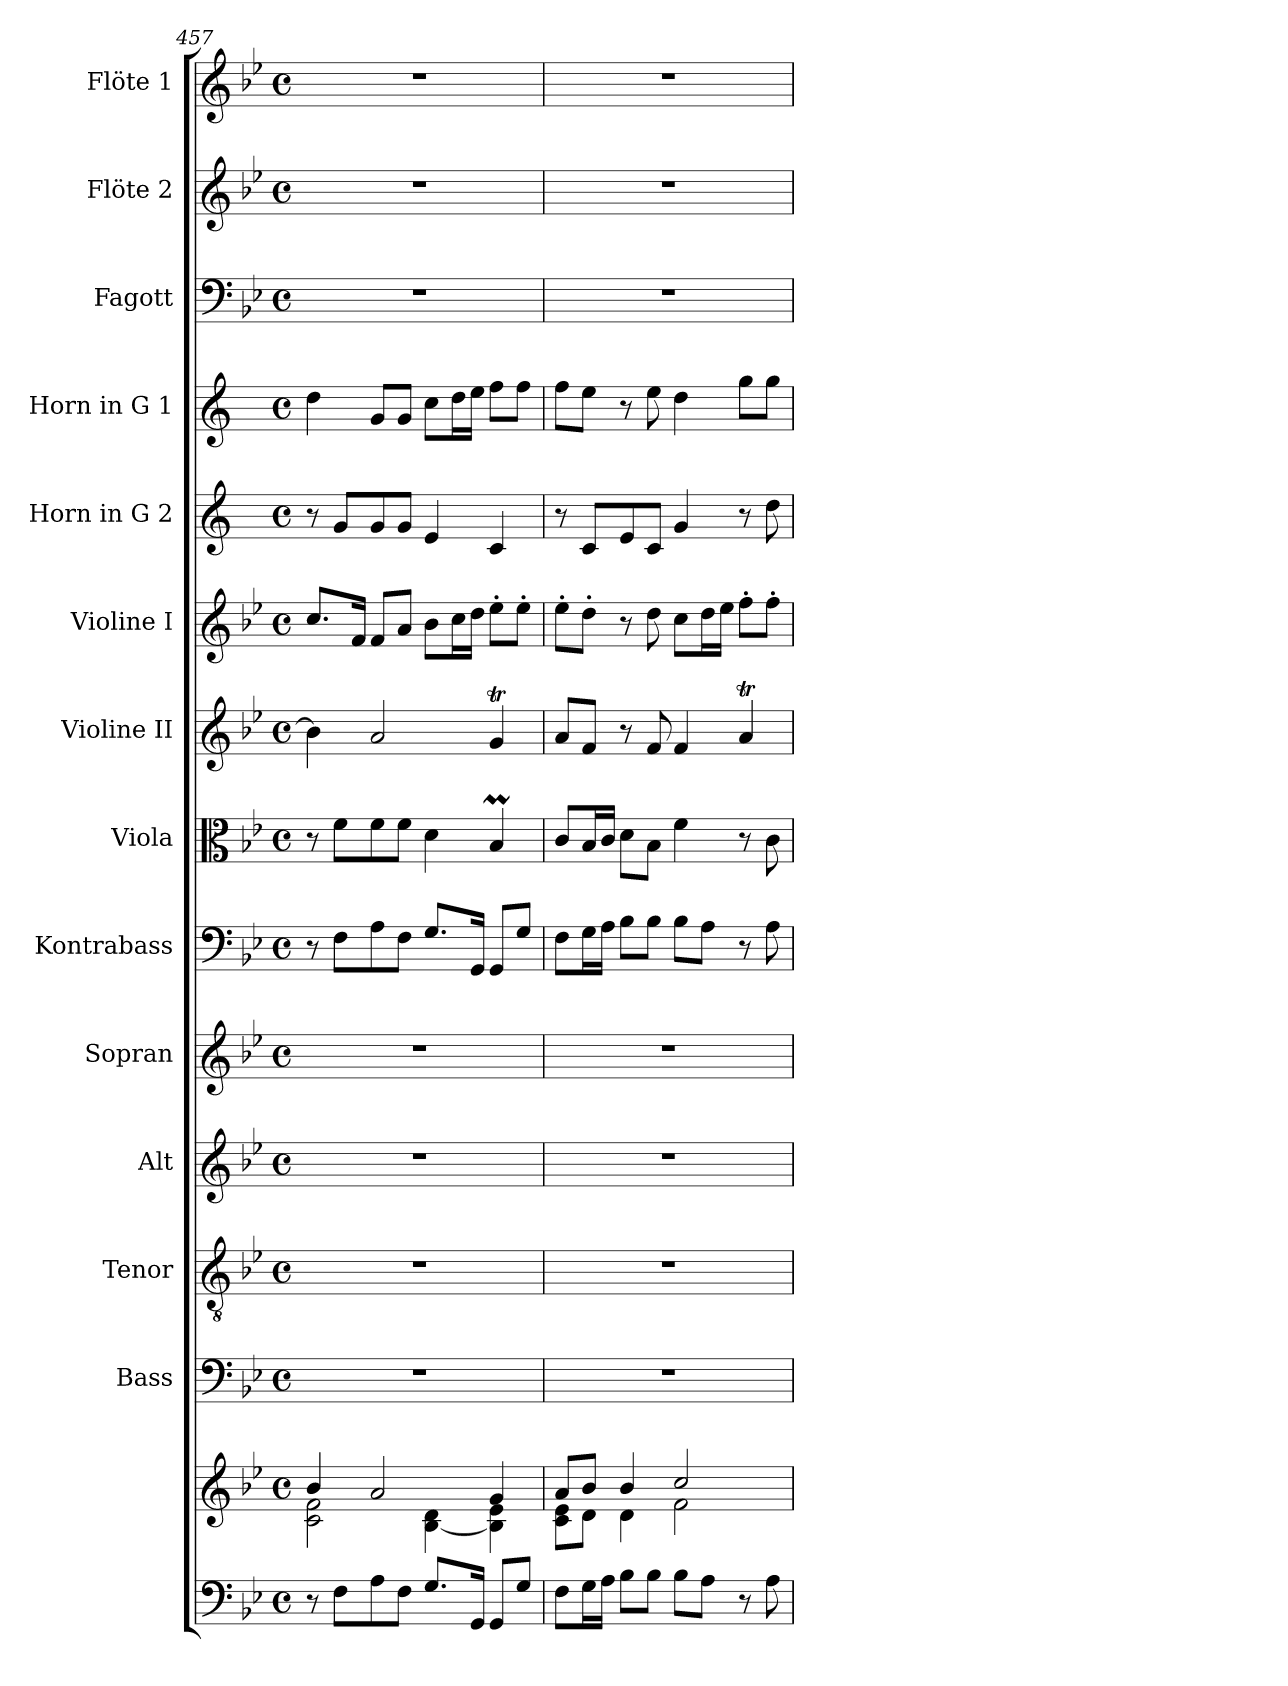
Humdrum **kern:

**kern	**kern	**kern	**kern	**kern	**kern	**kern	**kern	**kern	**kern	**kern	**kern	**kern	**kern	**kern
*part14	*part14	*part13	*part12	*part11	*part10	*part9	*part8	*part7	*part6	*part5	*part4	*part3	*part2	*part1
*staff15	*staff14	*staff13	*staff12	*staff11	*staff10	*staff9	*staff8	*staff7	*staff6	*staff5	*staff4	*staff3	*staff2	*staff1
*	*	*I"Bass	*I"Tenor	*I"Alt	*I"Sopran	*I"Kontrabass	*I"Viola	*I"Violine II	*I"Violine I	*I"Horn in G 2	*I"Horn in G 1	*I"Fagott	*I"Flöte 2	*I"Flöte 1
*	*	*I'B.	*I'T.	*I'A.	*I'S.	*I'Kb.	*I'Vla.	*I'Vl. II	*I'Vl. I	*	*	*I'Fg.	*I'Fl. 2	*I'Fl. 1
*clefF4	*clefG2	*clefF4	*clefGv2	*clefG2	*clefG2	*clefF4	*clefC3	*clefG2	*clefG2	*clefG2	*clefG2	*clefF4	*clefG2	*clefG2
*	*	*	*	*	*	*ITrd7c12	*	*	*	*ITrd1c2	*ITrd1c2	*	*	*
*k[b-e-]	*k[b-e-]	*k[b-e-]	*k[b-e-]	*k[b-e-]	*k[b-e-]	*k[b-e-]	*k[b-e-]	*k[b-e-]	*k[b-e-]	*k[b-e-]	*k[b-e-]	*k[b-e-]	*k[b-e-]	*k[b-e-]
*B-:	*B-:	*B-:	*B-:	*B-:	*B-:	*B-:	*B-:	*B-:	*B-:	*B-:	*B-:	*B-:	*B-:	*B-:
*M4/4	*M4/4	*M4/4	*M4/4	*M4/4	*M4/4	*M4/4	*M4/4	*M4/4	*M4/4	*M4/4	*M4/4	*M4/4	*M4/4	*M4/4
*met(c)	*met(c)	*met(c)	*met(c)	*met(c)	*met(c)	*met(c)	*met(c)	*met(c)	*met(c)	*met(c)	*met(c)	*met(c)	*met(c)	*met(c)
=457	=457	=457	=457	=457	=457	=457	=457	=457	=457	=457	=457	=457	=457	=457
*	*^	*	*	*	*	*	*	*	*	*	*	*	*	*
8r	4b-/	2c\ 2f\	1r	1r	1r	1r	8r	8r	4b-\]	8.cc/L	8r	4cc\	1r	1r	1r
8F\L	.	.	.	.	.	.	8FF\L	8f\L	.	.	8f/L	.	.	.	.
.	.	.	.	.	.	.	.	.	.	16f/Jk	.	.	.	.	.
8A\	2a/	.	.	.	.	.	8AA\	8f\	2a/	8f/L	8f/	8f/L	.	.	.
8F\J	.	.	.	.	.	.	8FF\J	8f\J	.	8a/J	8f/J	8f/J	.	.	.
8.G/L	.	[<4B-\ 4d\	.	.	.	.	8.GG/L	4d\	.	8b-\L	4d/	8b-\L	.	.	.
.	.	.	.	.	.	.	.	.	.	16cc\L	.	16cc\L	.	.	.
16GG/Jk	.	.	.	.	.	.	16GGG/Jk	.	.	16dd\JJ	.	16dd\JJ	.	.	.
8GG/L	4g/	4B-\] 4e-\	.	.	.	.	8GGG/L	4B-M/	4gT/	8ee-'>\L	4B-/	8ee-\L	.	.	.
8G/J	.	.	.	.	.	.	8GG/J	.	.	8ee-'>\J	.	8ee-\J	.	.	.
=458	=458	=458	=458	=458	=458	=458	=458	=458	=458	=458	=458	=458	=458	=458	=458
8F\L	8a/L	8c\ 8e-\L	1r	1r	1r	1r	8FF\L	8c/L	8a/L	8ee-'>\L	8r	8ee-\L	1r	1r	1r
16G\L	8b-/J	8d\J	.	.	.	.	16GG\L	16B-/L	8f/J	8dd'>\J	8B-/L	8dd\J	.	.	.
16A\JJ	.	.	.	.	.	.	16AA\JJ	16c/JJ	.	.	.	.	.	.	.
8B-\L	4b-/	4d\	.	.	.	.	8BB-\L	8d\L	8r	8r	8d/	8r	.	.	.
8B-\J	.	.	.	.	.	.	8BB-\J	8B-\J	8f/	8dd\	8B-/J	8dd\	.	.	.
8B-\L	2cc/	2f\	.	.	.	.	8BB-\L	4f\	4f/	8cc\L	4f/	4cc\	.	.	.
8A\J	.	.	.	.	.	.	8AA\J	.	.	16dd\L	.	.	.	.	.
.	.	.	.	.	.	.	.	.	.	16ee-\JJ	.	.	.	.	.
8r	.	.	.	.	.	.	8r	8r	4at/	8ff'>\L	8r	8ff\L	.	.	.
8A\	.	.	.	.	.	.	8AA\	8c\	.	8ff'>\J	8cc\	8ff\J	.	.	.
*	*v	*v	*	*	*	*	*	*	*	*	*	*	*	*	*
=	=	=	=	=	=	=	=	=	=	=	=	=	=	=
*-	*-	*-	*-	*-	*-	*-	*-	*-	*-	*-	*-	*-	*-	*-
